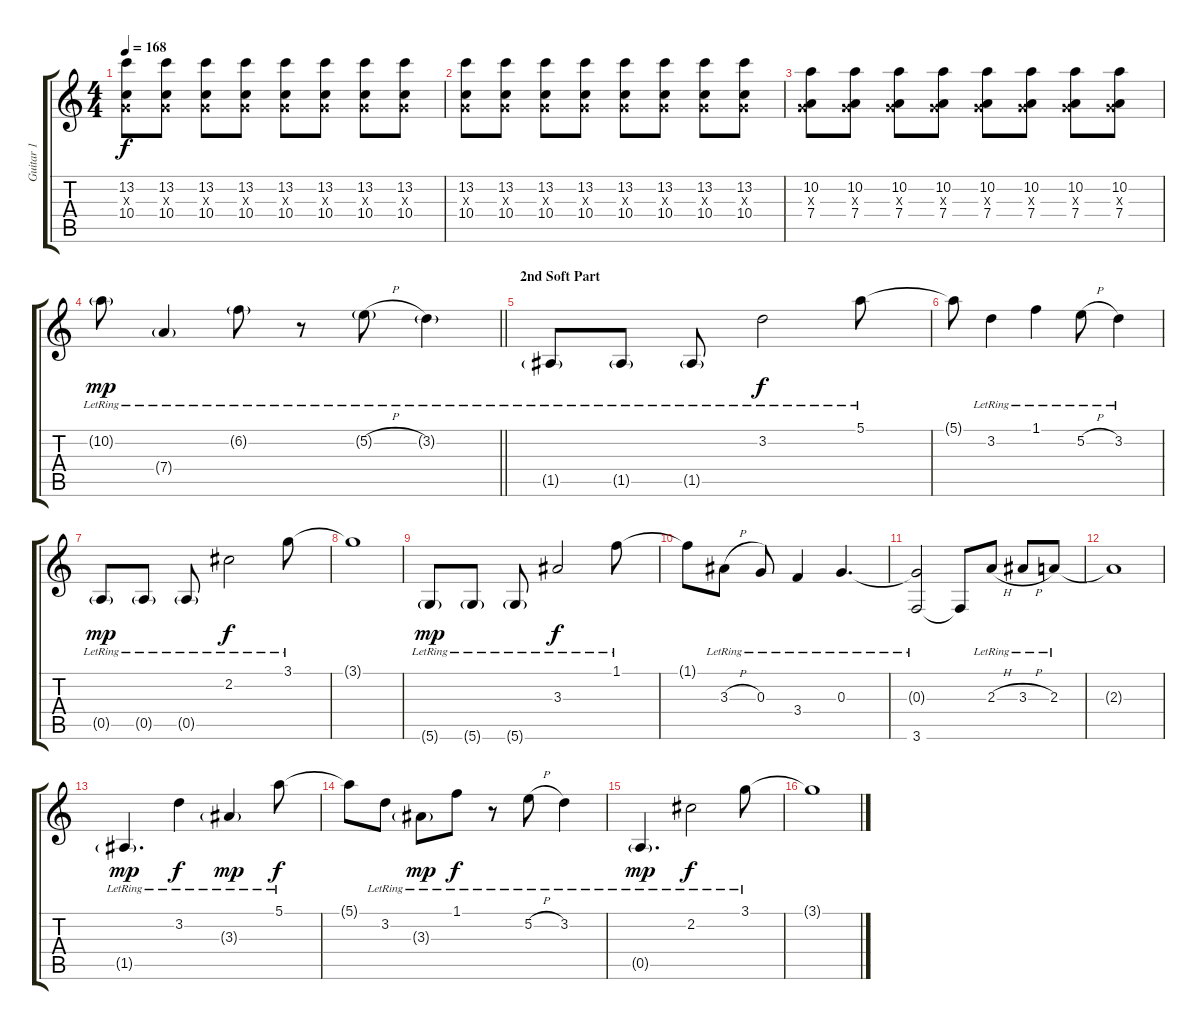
\track ("Guitar 1" "Guitar 1") {instrument distortionguitar}
\staff {score tabs}
\tuning (E4 B3 G3 D3 A2 D2) {hide}
\ts (4 4)
\tempo 168
\clef g2
\ks c
(13.2 0.3{x} 10.4).8{dy f} (13.2 0.3{x} 10.4).8 (13.2 0.3{x} 10.4).8 (13.2 0.3{x} 10.4).8 (13.2 0.3{x} 10.4).8 (13.2 0.3{x} 10.4).8 (13.2 0.3{x} 10.4).8 (13.2 0.3{x} 10.4).8 |
(13.2 0.3{x} 10.4).8 (13.2 0.3{x} 10.4).8 (13.2 0.3{x} 10.4).8 (13.2 0.3{x} 10.4).8 (13.2 0.3{x} 10.4).8 (13.2 0.3{x} 10.4).8 (13.2 0.3{x} 10.4).8 (13.2 0.3{x} 10.4).8 |
(10.2 0.3{x} 7.4).8 (10.2 0.3{x} 7.4).8 (10.2 0.3{x} 7.4).8 (10.2 0.3{x} 7.4).8 (10.2 0.3{x} 7.4).8 (10.2 0.3{x} 7.4).8 (10.2 0.3{x} 7.4).8 (10.2 0.3{x} 7.4).8 |
\barLineRight lightlight
10.2{g lr}.8{dy mp} 7.4{g lr}.4 6.2{g lr}.8 r.8 5.2{h g lr}.8 3.2{g lr}.4 |
\section ("" "2nd Soft Part")
1.5{g lr}.8{instrument electricguitarjazz} 1.5{g lr}.8 1.5{g lr}.8 3.2{lr}.2{dy f} 5.1{lr}.8 |
5.1{t}.8 3.2{lr}.4 1.1{lr}.4 5.2{h lr}.8 3.2{lr}.4 |
0.5{g lr}.8{dy mp} 0.5{g lr}.8 0.5{g lr}.8 2.2{lr}.2{dy f} 3.1{lr}.8 |
3.1{t}.1 |
5.6{g lr}.8{dy mp} 5.6{g lr}.8 5.6{g lr}.8 3.3{lr}.2{dy f} 1.1{lr}.8 |
1.1{t}.8 3.3{h lr}.8 0.3{lr}.8 3.4{lr}.4 0.3{lr}.4{d} |
(0.3{t} 3.6{lr}).2 3.6{t}.8 2.3{h lr}.8 3.3{h lr}.8 2.3{lr}.8 |
2.3{t}.1 |
1.5{g lr}.4{d dy mp} 3.2{lr}.4{dy f} 3.3{g lr}.4{dy mp} 5.1{lr}.8{dy f} |
5.1{t}.8 3.2{lr}.8 3.3{g lr}.8{dy mp} 1.1{lr}.8{dy f} r.8 5.2{h lr}.8 3.2{lr}.4 |
0.5{g lr}.4{d dy mp} 2.2{lr}.2{dy f} 3.1{lr}.8 |
3.1{t}.1
